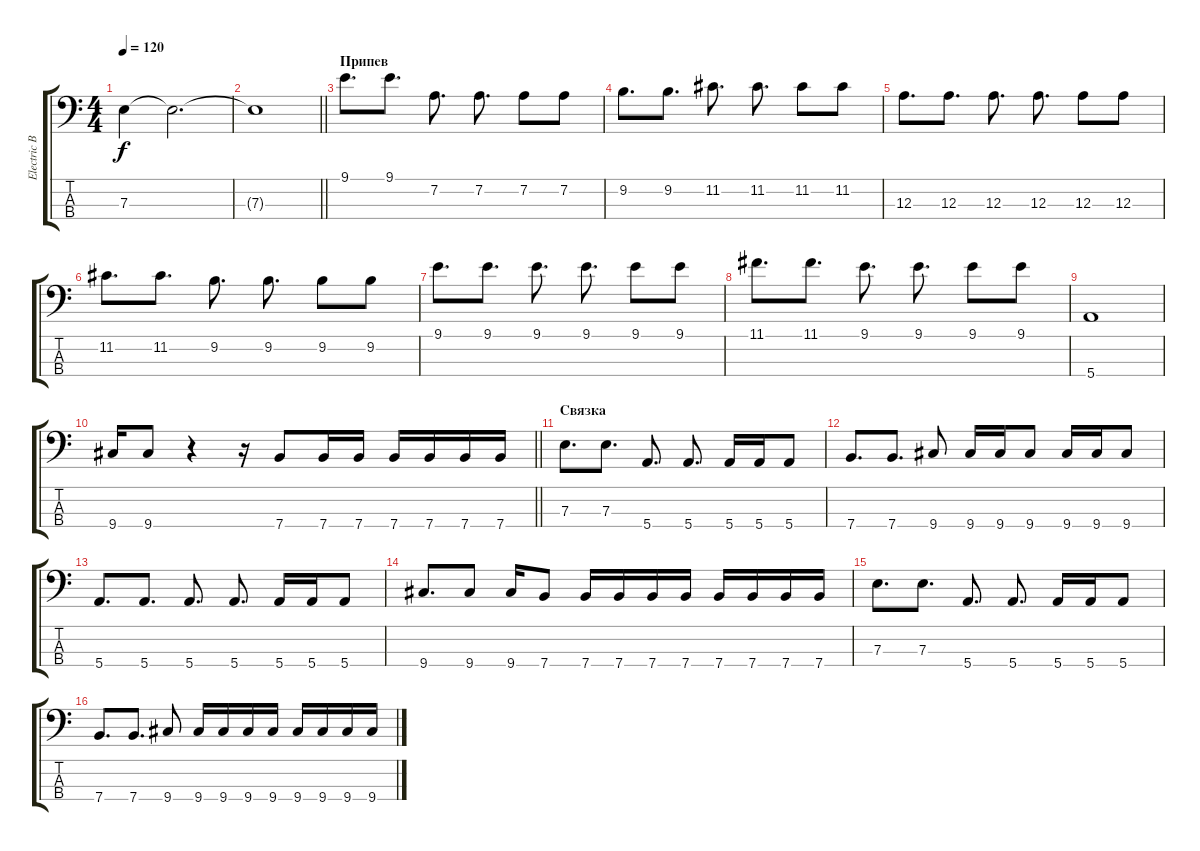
\track ("Electric Bass" "Electric B") {instrument electricbassfinger}
\staff {score tabs}
\tuning (G2 D2 A1 E1) {hide}
\ts (4 4)
\tempo 120
\clef f4
\ks c
7.3.4{dy f volume 1 instrument electricbassfinger} 7.3{t}.2{d volume 16} |
\barLineRight lightlight
7.3{t}.1 |
\section ("" "Припев")
9.1.8{d} 9.1.8{d} 7.2.8{d} 7.2.8{d} 7.2.8 7.2.8 |
9.2.8{d} 9.2.8{d} 11.2.8{d} 11.2.8{d} 11.2.8 11.2.8 |
12.3.8{d} 12.3.8{d} 12.3.8{d} 12.3.8{d} 12.3.8 12.3.8 |
11.2.8{d} 11.2.8{d} 9.2.8{d} 9.2.8{d} 9.2.8 9.2.8 |
9.1.8{d} 9.1.8{d} 9.1.8{d} 9.1.8{d} 9.1.8 9.1.8 |
11.1.8{d} 11.1.8{d} 9.1.8{d} 9.1.8{d} 9.1.8 9.1.8 |
5.4.1 |
\barLineRight lightlight
9.4.16 9.4.8 r.4 r.16 7.4.8 7.4.16 7.4.16 7.4.16 7.4.16 7.4.16 7.4.16 |
\section ("" "Связка")
7.3.8{d} 7.3.8{d} 5.4.8{d} 5.4.8{d} 5.4.16 5.4.16 5.4.8 |
7.4.8{d} 7.4.8{d} 9.4.8 9.4.16 9.4.16 9.4.8 9.4.16 9.4.16 9.4.8 |
5.4.8{d} 5.4.8{d} 5.4.8{d} 5.4.8{d} 5.4.16 5.4.16 5.4.8 |
9.4.8{d} 9.4.8 9.4.16 7.4.8 7.4.16 7.4.16 7.4.16 7.4.16 7.4.16 7.4.16 7.4.16 7.4.16 |
7.3.8{d} 7.3.8{d} 5.4.8{d} 5.4.8{d} 5.4.16 5.4.16 5.4.8 |
7.4.8{d} 7.4.8{d} 9.4.8 9.4.16 9.4.16 9.4.16 9.4.16 9.4.16 9.4.16 9.4.16 9.4.16
